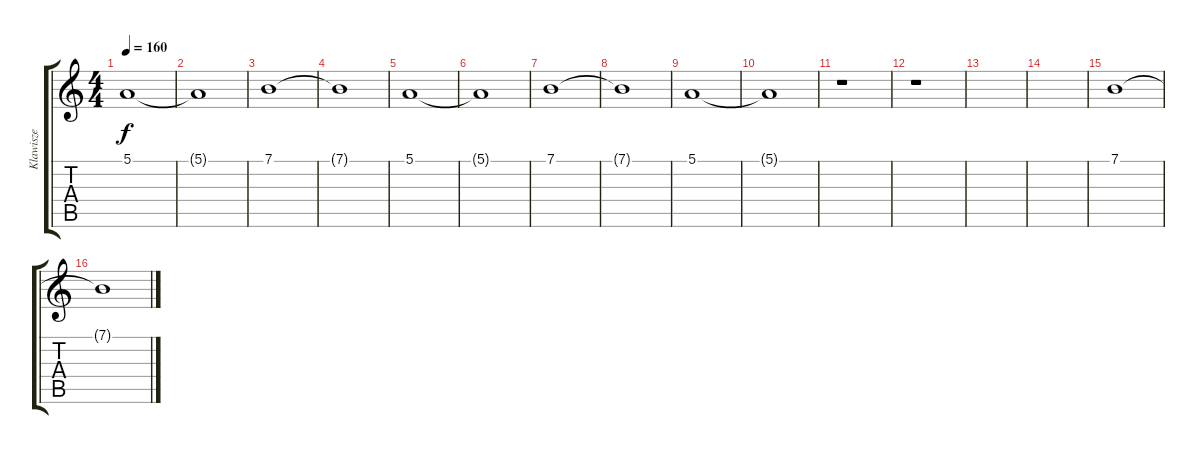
\track ("Klawisze" "Klawisze") {instrument stringensemble1}
\staff {score tabs}
\tuning (E4 B3 G3 D3 A2 E2) {hide}
\ts (4 4)
\tempo 160
\clef g2
\ks c
5.1.1{dy f} |
5.1{t}.1 |
7.1.1 |
7.1{t}.1 |
5.1.1 |
5.1{t}.1 |
7.1.1 |
7.1{t}.1 |
5.1.1 |
5.1{t}.1 |
r.1 |
r.1 |
|
|
7.1.1 |
7.1{t}.1
